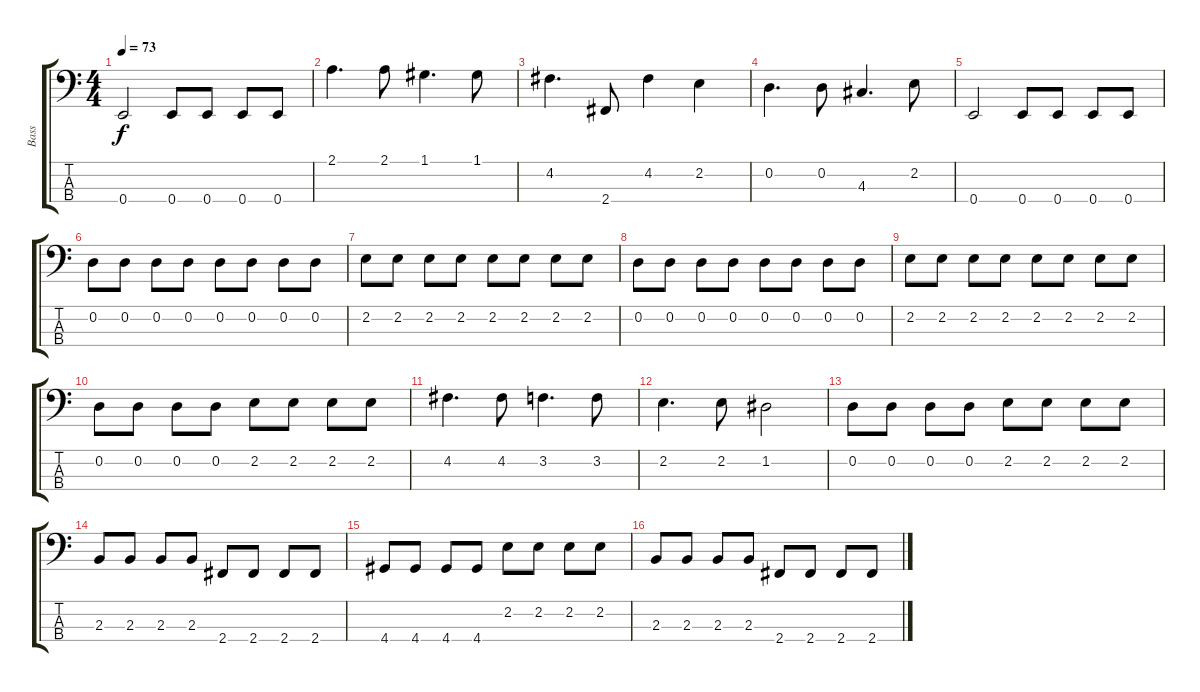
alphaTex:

\track ("Bass" "Bass") {instrument electricbassfinger}
\staff {score tabs}
\tuning (G2 D2 A1 E1) {hide}
\ts (4 4)
\tempo 73
\clef f4
\ks c
0.4.2{dy f} 0.4.8 0.4.8 0.4.8 0.4.8 |
2.1.4{d} 2.1.8 1.1.4{d} 1.1.8 |
4.2.4{d} 2.4.8 4.2.4 2.2.4 |
0.2.4{d} 0.2.8 4.3.4{d} 2.2.8 |
0.4.2 0.4.8 0.4.8 0.4.8 0.4.8 |
0.2.8 0.2.8 0.2.8 0.2.8 0.2.8 0.2.8 0.2.8 0.2.8 |
2.2.8 2.2.8 2.2.8 2.2.8 2.2.8 2.2.8 2.2.8 2.2.8 |
0.2.8 0.2.8 0.2.8 0.2.8 0.2.8 0.2.8 0.2.8 0.2.8 |
2.2.8 2.2.8 2.2.8 2.2.8 2.2.8 2.2.8 2.2.8 2.2.8 |
0.2.8 0.2.8 0.2.8 0.2.8 2.2.8 2.2.8 2.2.8 2.2.8 |
4.2.4{d} 4.2.8 3.2.4{d} 3.2.8 |
2.2.4{d} 2.2.8 1.2.2 |
0.2.8 0.2.8 0.2.8 0.2.8 2.2.8 2.2.8 2.2.8 2.2.8 |
2.3.8 2.3.8 2.3.8 2.3.8 2.4.8 2.4.8 2.4.8 2.4.8 |
4.4.8 4.4.8 4.4.8 4.4.8 2.2.8 2.2.8 2.2.8 2.2.8 |
2.3.8 2.3.8 2.3.8 2.3.8 2.4.8 2.4.8 2.4.8 2.4.8
